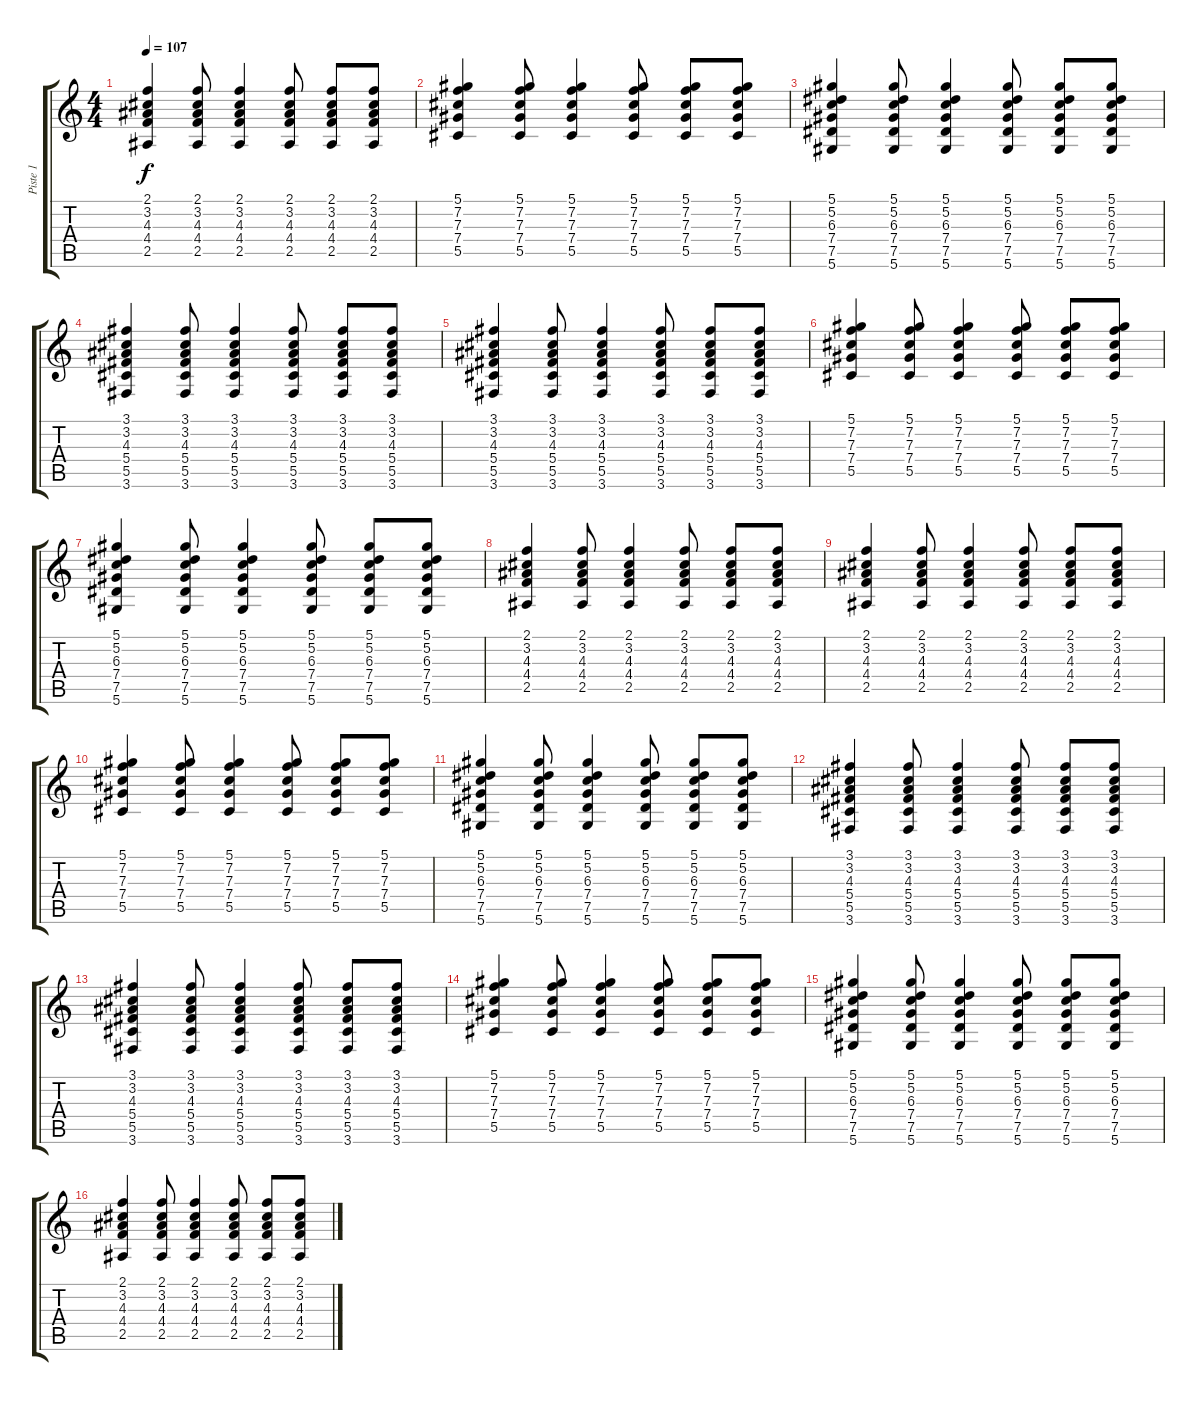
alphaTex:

\track ("Piste 1" "Piste 1") {instrument acousticguitarnylon}
\staff {score tabs}
\tuning (Eb4 Bb3 Gb3 Db3 Ab2 Eb2) {hide}
\ts (4 4)
\tempo 107
\clef g2
\ks c
(2.1 3.2 4.3 4.4 2.5).4{dy f} (2.1 3.2 4.3 4.4 2.5).8 (2.1 3.2 4.3 4.4 2.5).4 (2.1 3.2 4.3 4.4 2.5).8 (2.1 3.2 4.3 4.4 2.5).8 (2.1 3.2 4.3 4.4 2.5).8 |
(5.1 7.2 7.3 7.4 5.5).4 (5.1 7.2 7.3 7.4 5.5).8 (5.1 7.2 7.3 7.4 5.5).4 (5.1 7.2 7.3 7.4 5.5).8 (5.1 7.2 7.3 7.4 5.5).8 (5.1 7.2 7.3 7.4 5.5).8 |
(5.1 5.2 6.3 7.4 7.5 5.6).4 (5.1 5.2 6.3 7.4 7.5 5.6).8 (5.1 5.2 6.3 7.4 7.5 5.6).4 (5.1 5.2 6.3 7.4 7.5 5.6).8 (5.1 5.2 6.3 7.4 7.5 5.6).8 (5.1 5.2 6.3 7.4 7.5 5.6).8 |
(3.1 3.2 4.3 5.4 5.5 3.6).4 (3.1 3.2 4.3 5.4 5.5 3.6).8 (3.1 3.2 4.3 5.4 5.5 3.6).4 (3.1 3.2 4.3 5.4 5.5 3.6).8 (3.1 3.2 4.3 5.4 5.5 3.6).8 (3.1 3.2 4.3 5.4 5.5 3.6).8 |
(3.1 3.2 4.3 5.4 5.5 3.6).4 (3.1 3.2 4.3 5.4 5.5 3.6).8 (3.1 3.2 4.3 5.4 5.5 3.6).4 (3.1 3.2 4.3 5.4 5.5 3.6).8 (3.1 3.2 4.3 5.4 5.5 3.6).8 (3.1 3.2 4.3 5.4 5.5 3.6).8 |
(5.1 7.2 7.3 7.4 5.5).4 (5.1 7.2 7.3 7.4 5.5).8 (5.1 7.2 7.3 7.4 5.5).4 (5.1 7.2 7.3 7.4 5.5).8 (5.1 7.2 7.3 7.4 5.5).8 (5.1 7.2 7.3 7.4 5.5).8 |
(5.1 5.2 6.3 7.4 7.5 5.6).4 (5.1 5.2 6.3 7.4 7.5 5.6).8 (5.1 5.2 6.3 7.4 7.5 5.6).4 (5.1 5.2 6.3 7.4 7.5 5.6).8 (5.1 5.2 6.3 7.4 7.5 5.6).8 (5.1 5.2 6.3 7.4 7.5 5.6).8 |
(2.1 3.2 4.3 4.4 2.5).4 (2.1 3.2 4.3 4.4 2.5).8 (2.1 3.2 4.3 4.4 2.5).4 (2.1 3.2 4.3 4.4 2.5).8 (2.1 3.2 4.3 4.4 2.5).8 (2.1 3.2 4.3 4.4 2.5).8 |
(2.1 3.2 4.3 4.4 2.5).4 (2.1 3.2 4.3 4.4 2.5).8 (2.1 3.2 4.3 4.4 2.5).4 (2.1 3.2 4.3 4.4 2.5).8 (2.1 3.2 4.3 4.4 2.5).8 (2.1 3.2 4.3 4.4 2.5).8 |
(5.1 7.2 7.3 7.4 5.5).4 (5.1 7.2 7.3 7.4 5.5).8 (5.1 7.2 7.3 7.4 5.5).4 (5.1 7.2 7.3 7.4 5.5).8 (5.1 7.2 7.3 7.4 5.5).8 (5.1 7.2 7.3 7.4 5.5).8 |
(5.1 5.2 6.3 7.4 7.5 5.6).4 (5.1 5.2 6.3 7.4 7.5 5.6).8 (5.1 5.2 6.3 7.4 7.5 5.6).4 (5.1 5.2 6.3 7.4 7.5 5.6).8 (5.1 5.2 6.3 7.4 7.5 5.6).8 (5.1 5.2 6.3 7.4 7.5 5.6).8 |
(3.1 3.2 4.3 5.4 5.5 3.6).4 (3.1 3.2 4.3 5.4 5.5 3.6).8 (3.1 3.2 4.3 5.4 5.5 3.6).4 (3.1 3.2 4.3 5.4 5.5 3.6).8 (3.1 3.2 4.3 5.4 5.5 3.6).8 (3.1 3.2 4.3 5.4 5.5 3.6).8 |
(3.1 3.2 4.3 5.4 5.5 3.6).4 (3.1 3.2 4.3 5.4 5.5 3.6).8 (3.1 3.2 4.3 5.4 5.5 3.6).4 (3.1 3.2 4.3 5.4 5.5 3.6).8 (3.1 3.2 4.3 5.4 5.5 3.6).8 (3.1 3.2 4.3 5.4 5.5 3.6).8 |
(5.1 7.2 7.3 7.4 5.5).4 (5.1 7.2 7.3 7.4 5.5).8 (5.1 7.2 7.3 7.4 5.5).4 (5.1 7.2 7.3 7.4 5.5).8 (5.1 7.2 7.3 7.4 5.5).8 (5.1 7.2 7.3 7.4 5.5).8 |
(5.1 5.2 6.3 7.4 7.5 5.6).4 (5.1 5.2 6.3 7.4 7.5 5.6).8 (5.1 5.2 6.3 7.4 7.5 5.6).4 (5.1 5.2 6.3 7.4 7.5 5.6).8 (5.1 5.2 6.3 7.4 7.5 5.6).8 (5.1 5.2 6.3 7.4 7.5 5.6).8 |
(2.1 3.2 4.3 4.4 2.5).4 (2.1 3.2 4.3 4.4 2.5).8 (2.1 3.2 4.3 4.4 2.5).4 (2.1 3.2 4.3 4.4 2.5).8 (2.1 3.2 4.3 4.4 2.5).8 (2.1 3.2 4.3 4.4 2.5).8
